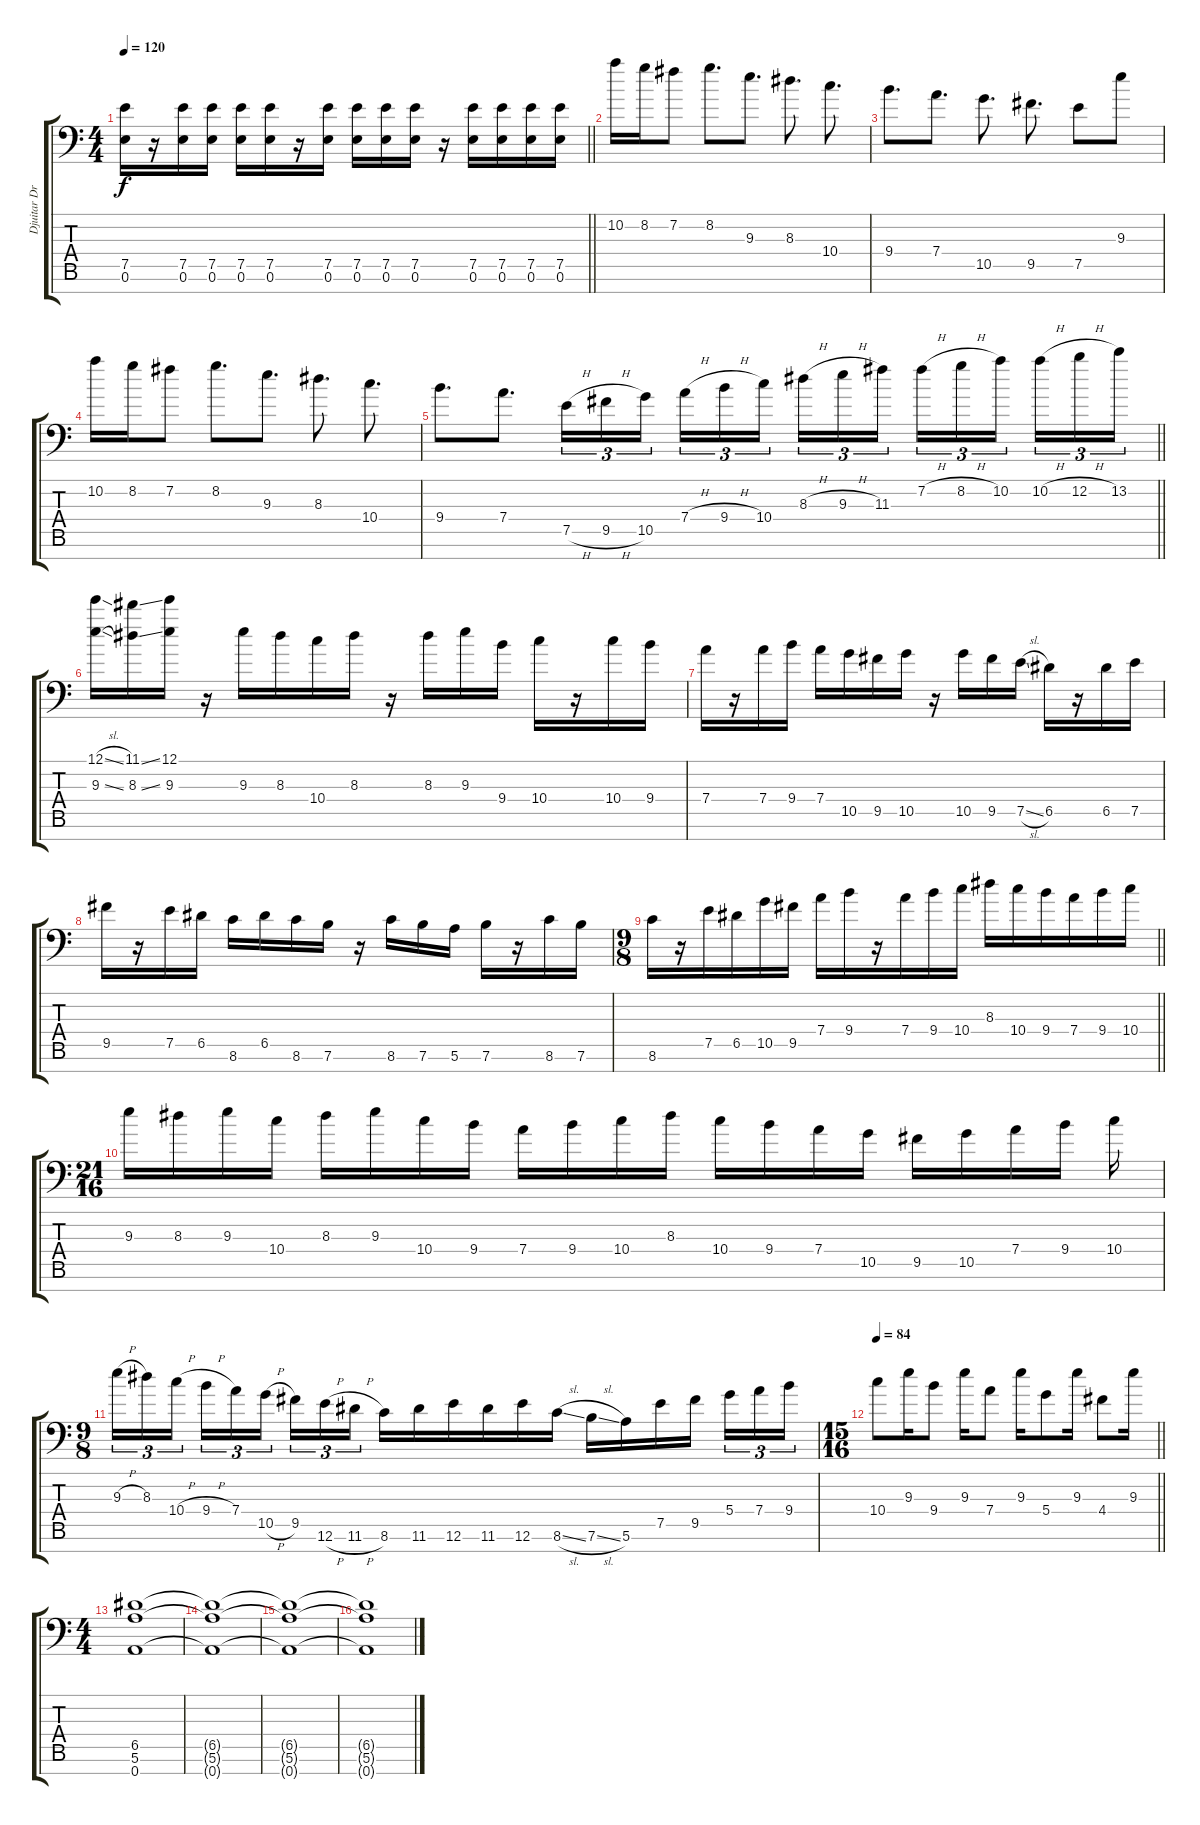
\track ("Djuitar Dropped A" "Djuitar Dr") {instrument distortionguitar}
\staff {score tabs}
\tuning (E4 B3 G3 D3 A2 E2 A1) {hide}
\ts (4 4)
\tempo 120
\clef f4
\barLineRight lightlight
\ks c
(7.5 0.6).16{dy f} r.16 (7.5 0.6).16 (7.5 0.6).16 (7.5 0.6).16 (7.5 0.6).16 r.16 (7.5 0.6).16 (7.5 0.6).16 (7.5 0.6).16 (7.5 0.6).16 r.16 (7.5 0.6).16 (7.5 0.6).16 (7.5 0.6).16 (7.5 0.6).16 |
10.2.16 8.2.16 7.2.8 8.2.8{d} 9.3.8{d} 8.3.8{d} 10.4.8{d} |
9.4.8{d} 7.4.8{d} 10.5.8{d} 9.5.8{d} 7.5.8 9.3.8 |
10.2.16 8.2.16 7.2.8 8.2.8{d} 9.3.8{d} 8.3.8{d} 10.4.8{d} |
\barLineRight lightlight
9.4.8{d} 7.4.8{d} 7.5{h}.16{tu (3 2)} 9.5{h}.16{tu (3 2)} 10.5.16{tu (3 2)} 7.4{h}.16{tu (3 2)} 9.4{h}.16{tu (3 2)} 10.4.16{tu (3 2) beam splitsecondary} 8.3{h}.16{tu (3 2)} 9.3{h}.16{tu (3 2)} 11.3.16{tu (3 2)} 7.2{h}.16{tu (3 2)} 8.2{h}.16{tu (3 2)} 10.2.16{tu (3 2) beam splitsecondary} 10.2{h}.16{tu (3 2)} 12.2{h}.16{tu (3 2)} 13.2.16{tu (3 2)} |
\section ("" "")
(12.1{sl} 9.3{sl}).16 (11.1{ss} 8.3{ss}).16 (12.1 9.3).16 r.16 9.3.16 8.3.16 10.4.16 8.3.16 r.16 8.3.16 9.3.16 9.4.16 10.4.16 r.16 10.4.16 9.4.16 |
7.4.16 r.16 7.4.16 9.4.16 7.4.16 10.5.16 9.5.16 10.5.16 r.16 10.5.16 9.5.16 7.5{sl}.16 6.5.16 r.16 6.5.16 7.5.16 |
9.5.16 r.16 7.5.16 6.5.16 8.6.16 6.5.16 8.6.16 7.6.16 r.16 8.6.16 7.6.16 5.6.16 7.6.16 r.16 8.6.16 7.6.16 |
\ts (9 8)
\barLineRight lightlight
8.6.16 r.16 7.5.16 6.5.16 10.5.16 9.5.16 7.4.16 9.4.16 r.16 7.4.16 9.4.16 10.4.16 8.3.16 10.4.16 9.4.16 7.4.16 9.4.16 10.4.16 |
\ts (21 16)
9.3.16 8.3.16 9.3.16 10.4.16 8.3.16 9.3.16 10.4.16 9.4.16 7.4.16 9.4.16 10.4.16 8.3.16 10.4.16 9.4.16 7.4.16 10.5.16 9.5.16 10.5.16 7.4.16 9.4.16 10.4.16 |
\ts (9 8)
9.3{h}.16{tu (3 2)} 8.3.16{tu (3 2)} 10.4{h}.16{tu (3 2) beam splitsecondary} 9.4{h}.16{tu (3 2)} 7.4.16{tu (3 2)} 10.5{h}.16{tu (3 2) beam splitsecondary} 9.5.16{tu (3 2)} 12.6{h}.16{tu (3 2)} 11.6{h}.16{tu (3 2)} 8.6.16 11.6.16 12.6.16 11.6.16 12.6.16 8.6{sl}.16 7.6{sl}.16 5.6.16 7.5.16 9.5.16{beam splitsecondary} 5.4.16{tu (3 2)} 7.4.16{tu (3 2)} 9.4.16{tu (3 2)} |
\ts (15 16)
\tempo 84
\barLineRight lightlight
10.4.8 9.3.16 9.4.8 9.3.16 7.4.8 9.3.16 5.4.8 9.3.16 4.4.8 9.3.16 |
\ts (4 4)
(6.5 5.6 0.7).1 |
(6.5{t} 5.6{t} 0.7{t}).1 |
(6.5{t} 5.6{t} 0.7{t}).1 |
(6.5{t} 5.6{t} 0.7{t}).1
